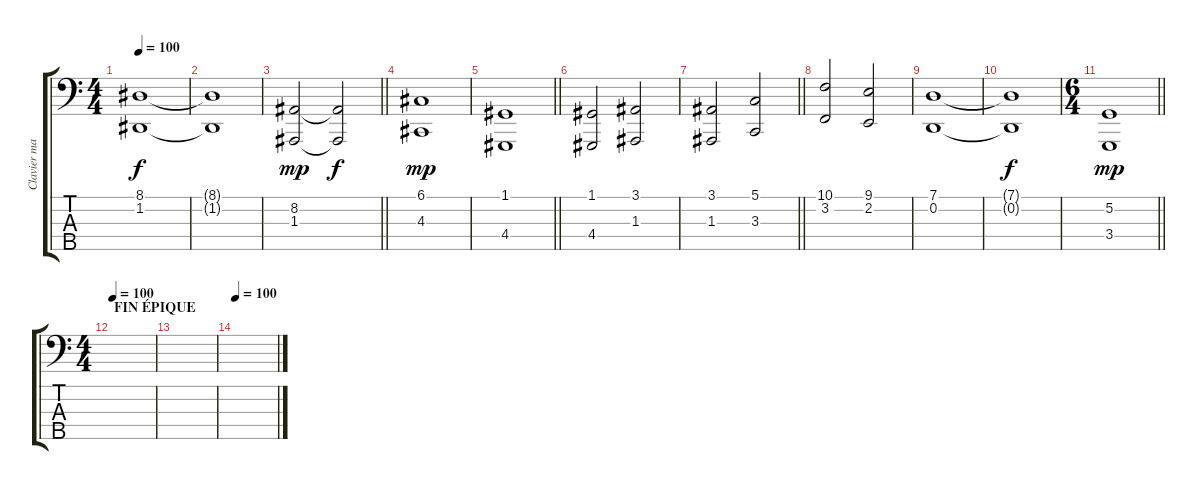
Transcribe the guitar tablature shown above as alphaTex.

\track ("Clavier main gauche 1" "Clavier ma") {instrument stringensemble2}
\staff {score tabs}
\tuning (G2 D2 A1 E1 B0) {hide}
\ts (4 4)
\tempo 100
\clef f4
\ks c
(8.1{t} 1.2{t}).1{dy f} |
(8.1{t} 1.2{t}).1 |
\barLineRight lightlight
(8.2 1.3).2{dy mp} (8.2{t} 1.3{t}).2{dy f} |
(6.1 4.3).1{dy mp} |
\barLineRight lightlight
(1.1 4.4).1 |
(1.1 4.4).2 (3.1 1.3).2 |
\barLineRight lightlight
(3.1 1.3).2 (5.1 3.3).2 |
(10.1 3.2).2 (9.1 2.2).2 |
(7.1 0.2).1 |
(7.1{t} 0.2{t}).1{dy f} |
\ts (6 4)
\barLineRight lightlight
(5.2 3.4).1{dy mp volume 3} |
\ts (4 4)
\section ("" "FIN ÉPIQUE")
\tempo 100
|
|
\tempo 100
